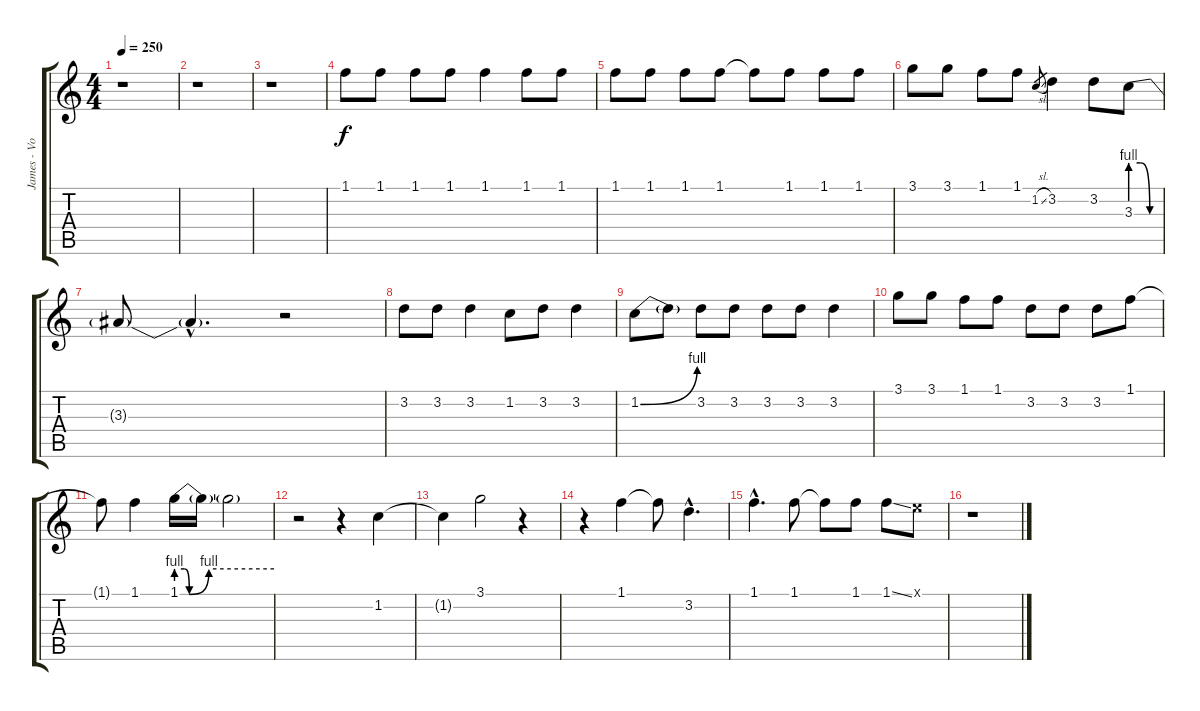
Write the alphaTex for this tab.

\track ("James - Voice" "James - Vo") {instrument distortionguitar}
\staff {score tabs}
\tuning (E4 B3 G3 D3 A2 E2) {hide}
\ts (4 4)
\tempo 250
\clef g2
\ks c
r.1{dy f} |
r.1 |
r.1 |
1.1.8 1.1.8 1.1.8 1.1.8 1.1.4 1.1.8 1.1.8 |
1.1.8 1.1.8 1.1.8 1.1.8 1.1{t}.8 1.1.8 1.1.8 1.1.8 |
3.1.8 3.1.8 1.1.8 1.1.8 1.2{sl}.8{gr} 3.2.4 3.2.8 3.3{be (custom 0 4 20 4 40 0 60 0)}.8 |
3.3{t}.8 3.3{hac t}.4{d} r.2 |
3.2.8 3.2.8 3.2.4 1.2.8 3.2.8 3.2.4 |
1.2{be (bend 0 0 60 4)}.8 1.2{t}.8 3.2.8 3.2.8 3.2.8 3.2.8 3.2.4 |
3.1.8 3.1.8 1.1.8 1.1.8 3.2.8 3.2.8 3.2.8 1.1.8 |
1.1{t}.8 1.1.4 1.1{be (custom 0 4 5 4 8 0 20 4 60 4)}.16 1.1{t}.16 1.1{t}.2 |
r.2 r.4 1.2.4 |
1.2{t}.4 3.1.2 r.4 |
r.4 1.1.4 1.1{t}.8 3.2{hac}.4{d} |
1.1{hac}.4{d} 1.1.8 1.1{t}.8 1.1.8 1.1{ss}.8 0.1{x}.8 |
r.1
